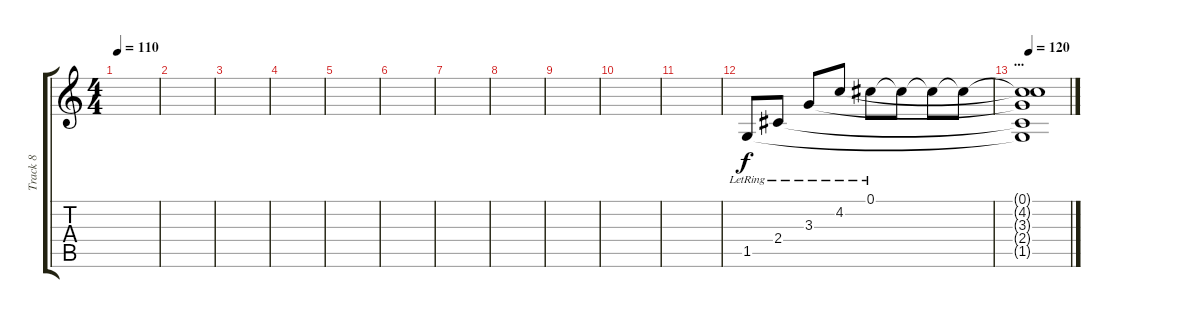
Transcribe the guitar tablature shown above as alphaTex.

\track ("Track 8" "Track 8") {instrument acousticguitarsteel}
\staff {score tabs}
\tuning (Db4 Ab3 E3 B2 Gb2 Db2) {hide}
\ts (4 4)
\tempo 110
\clef g2
\ks c
|
|
|
|
|
|
|
|
|
|
|
1.5{lr}.8 2.4{lr}.8 3.3{lr}.8 4.2{lr}.8 0.1{lr}.8 0.1{t}.8 0.1{t}.8 0.1{t}.8 |
\section ("" "...")
\tempo 120
(0.1{t} 4.2{t} 3.3{t} 2.4{t} 1.5{t}).1
